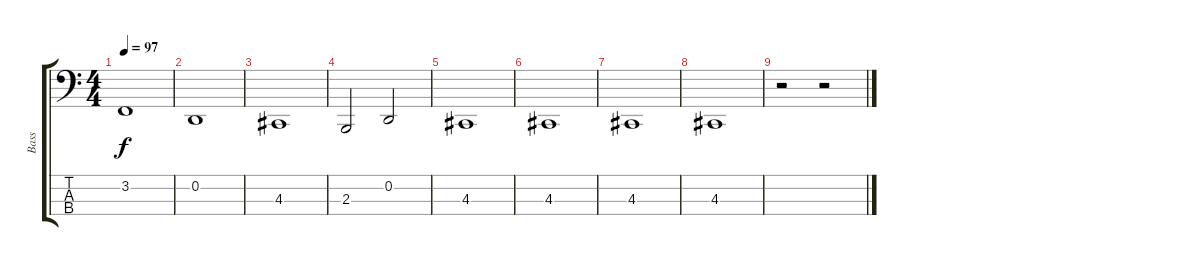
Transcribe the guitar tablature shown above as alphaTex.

\track ("Bass" "Bass") {instrument cello}
\staff {score tabs}
\tuning (G2 D2 A1 E1) {hide}
\ts (4 4)
\tempo 97
\clef f4
\ks c
3.2.1{dy f} |
0.2.1 |
4.3.1 |
2.3.2 0.2.2 |
4.3.1 |
4.3.1 |
4.3.1 |
4.3.1 |
r.2 r.2
